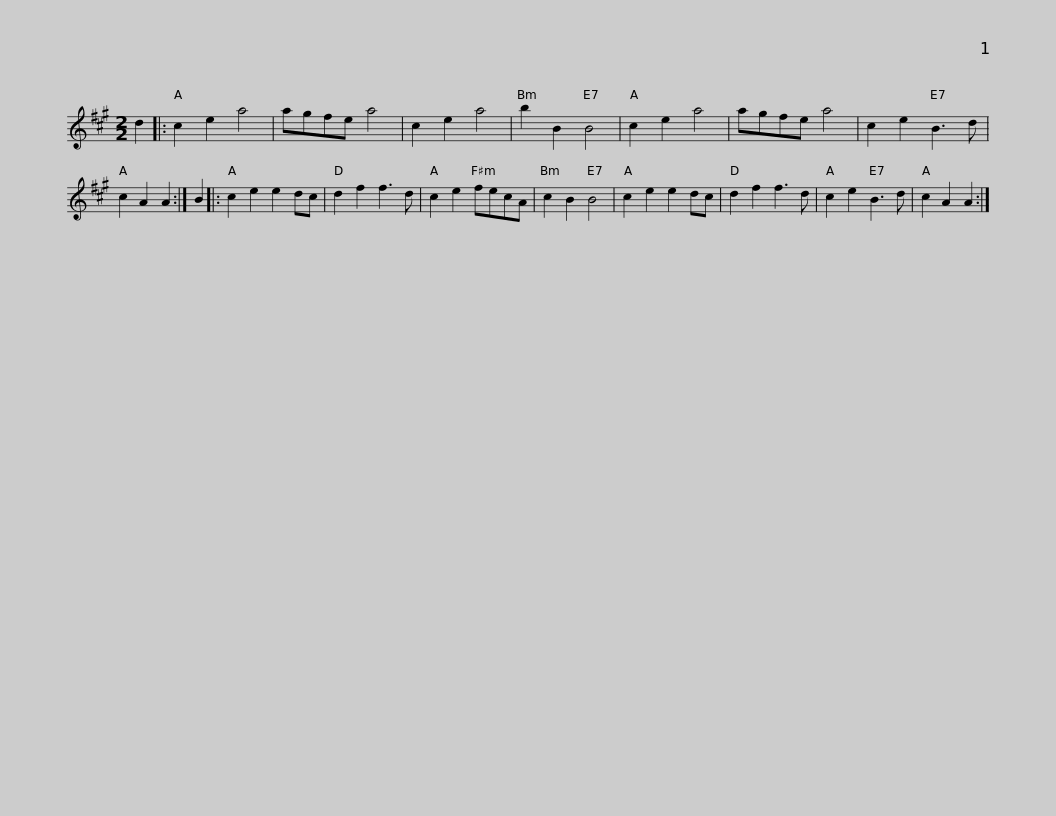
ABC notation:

X:1
L:1/8
M:2/2
I:linebreak $
K:A
V:1 treble
V:1
 d2 |: c2 e2 a4 | agfe a4 | c2 e2 a4 | b2 B2 B4 | %5
 c2 e2 a4 | agfe a4 | c2 e2 B3 d | c2 A2 A2 :| B2 |:$ %10
 c2 e2 e2 dc | d2 f2 f3 d | c2 e2 fecA | c2 B2 B4 | c2 e2 e2 dc | %15
 d2 f2 f3 d | c2 e2 B3 d | c2 A2 A2 :| %18
